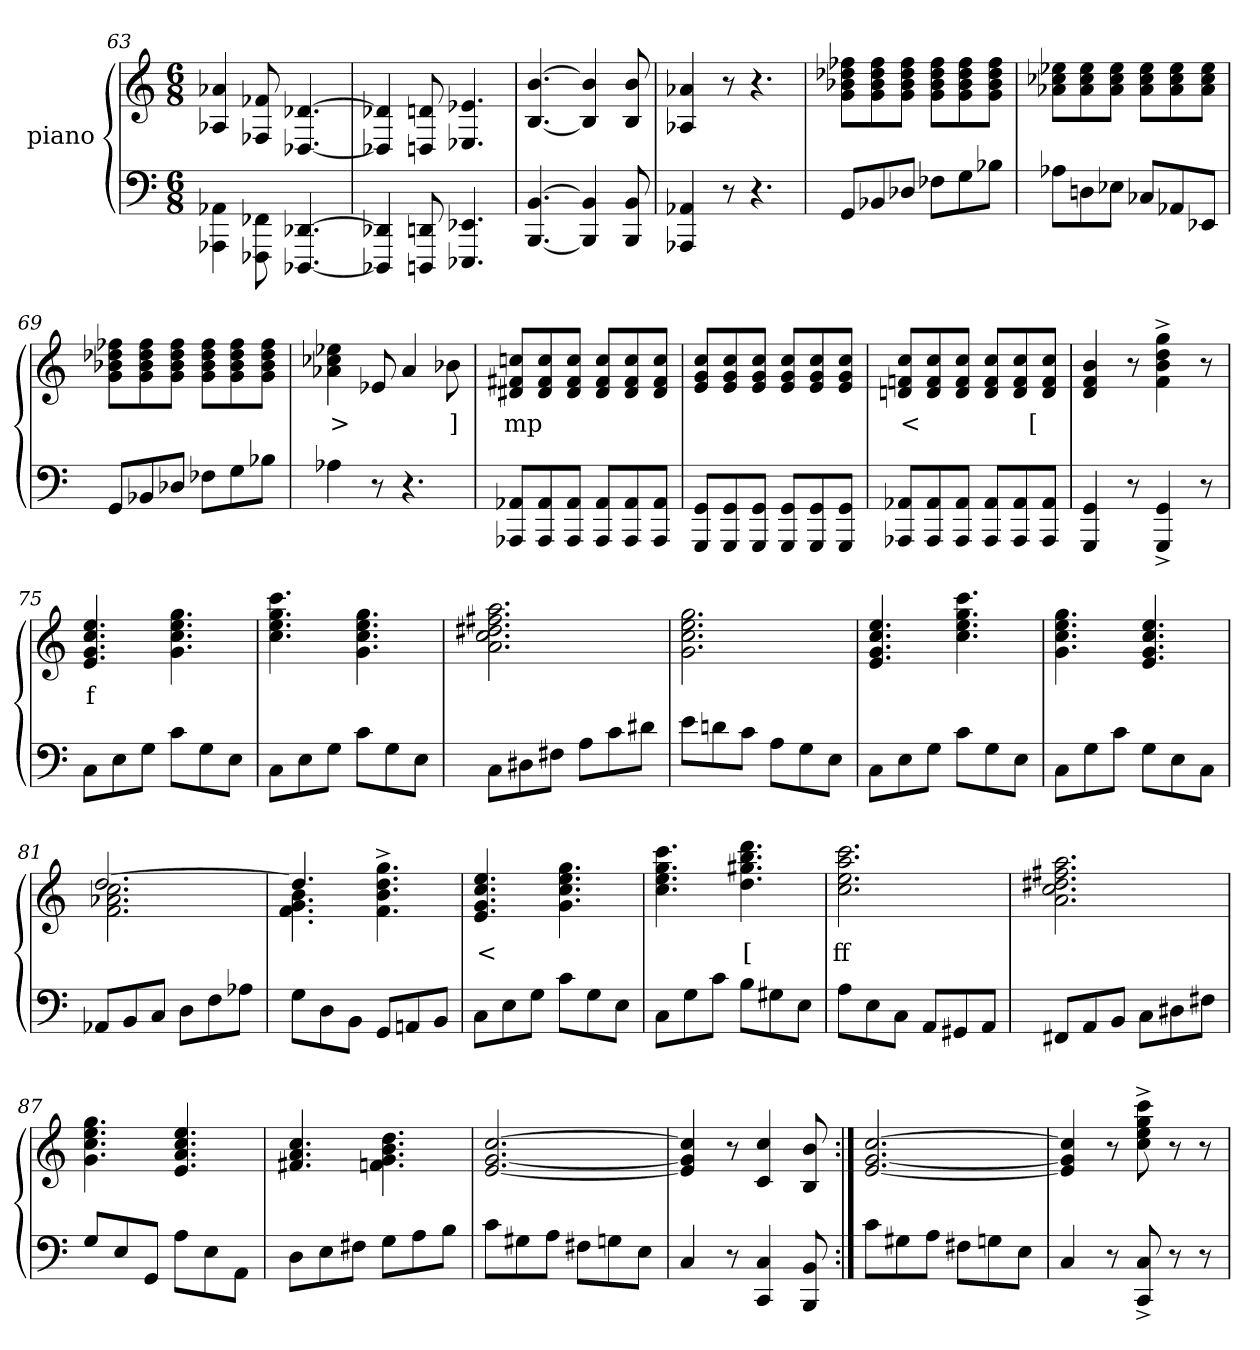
**kern	**kern	**text
*part2	*part1	*part1
*staff2	*staff1	*staff1
*	*I"piano	*
*clefF4	*clefG2	*
*k[]	*k[]	*
*M6/8	*M6/8	*
=63	=63	=63
4AA-X\ 4AAA-X	4a-X 4A-X	.
8FF-X\ 8FFF-X	8f-X 8F-X	.
[4.DD-X [4.DDD-X	[4.d-X [4.D-X	.
=64	=64	=64
4DD-X] 4DDD-X]	4d-X] 4D-X]	.
8DDn 8DDDn	8dn 8Dn	.
4.EE-X 4.EEE-X	4.e-X 4.E-X	.
=65	=65	=65
[4.BB [4.BBB	[4.b [4.B	.
4BB] 4BBB]	4b] 4B]	.
8BB 8BBB	8b 8B	.
=66	=66	=66
4AA-X 4AAA-X	4a-X 4A-X	.
8r	8r	.
4.r	4.r	.
=67	=67	=67
8GGL	8ff-X 8dd-X 8b-X 8gL	.
8BB-X	8ff- 8dd- 8b- 8g	.
8D-XJ	8ff- 8dd- 8b- 8gJ	.
8F-XL	8ff- 8dd- 8b- 8gL	.
8G	8ff- 8dd- 8b- 8g	.
8B-J	8ff- 8dd- 8b- 8gJ	.
=68	=68	=68
8A-XL	8ee-X 8cc-X 8a-XL	.
8Dn	8ee- 8cc- 8a-	.
8E-XJ	8ee- 8cc- 8a-J	.
8C-XL	8ee- 8cc- 8a-L	.
8AA-	8ee- 8cc- 8a-	.
8EE-J	8ee- 8cc- 8a-J	.
=69	=69	=69
8GGL	8ff-X 8dd-X 8b-X 8gL	.
8BB-X	8ff- 8dd- 8b- 8g	.
8D-XJ	8ff- 8dd- 8b- 8gJ	.
8F-XL	8ff- 8dd- 8b- 8gL	.
8G	8ff- 8dd- 8b- 8g	.
8B-J	8ff- 8dd- 8b- 8gJ	.
=70	=70	=70
4A-X	4ee-X 4cc-X 4a-X	>
8r	8e-	.
4.r	4a-	.
.	8b-X	]
=71	=71	=71
8AA-X 8AAA-XL	8ccn 8f#X 8d#XL	mp
8AA- 8AAA-	8cc 8f# 8d#	.
8AA- 8AAA-J	8cc 8f# 8d#J	.
8AA- 8AAA-L	8cc 8f# 8d#L	.
8AA- 8AAA-	8cc 8f# 8d#	.
8AA- 8AAA-J	8cc 8f# 8d#J	.
=72	=72	=72
8GG 8GGGL	8cc 8g 8eL	.
8GG 8GGG	8cc 8g 8e	.
8GG 8GGGJ	8cc 8g 8eJ	.
8GG 8GGGL	8cc 8g 8eL	.
8GG 8GGG	8cc 8g 8e	.
8GG 8GGGJ	8cc 8g 8eJ	.
=73	=73	=73
8AA-X 8AAA-XL	8cc 8fn 8dnL	<
8AA- 8AAA-	8cc 8f 8d	.
8AA- 8AAA-J	8cc 8f 8dJ	.
8AA- 8AAA-L	8cc 8f 8dL	.
8AA- 8AAA-	8cc 8f 8d	.
8AA- 8AAA-J	8cc 8f 8dJ	[
=74	=74	=74
4GG 4GGG	4b 4f 4d	.
8r	8r	.
4GG^> 4GGG^>	4gg^> 4dd^> 4b^> 4f^>	.
8r	8r	.
=75	=75	=75
8CL	4.ee 4.cc 4.g 4.e	f
8E	.	.
8GJ	.	.
8cL	4.gg 4.ee 4.cc 4.g	.
8G	.	.
8EJ	.	.
=76	=76	=76
8CL	4.ccc 4.gg 4.ee 4.cc	.
8E	.	.
8GJ	.	.
8cL	4.gg 4.ee 4.cc 4.g	.
8G	.	.
8EJ	.	.
=77	=77	=77
8CL	2.aa 2.ff#X 2.dd#X 2.cc 2.a	.
8D#X	.	.
8F#XJ	.	.
8AL	.	.
8c	.	.
8d#J	.	.
=78	=78	=78
8eL	2.gg 2.ee 2.cc 2.g	.
8dn	.	.
8cJ	.	.
8AL	.	.
8G	.	.
8EJ	.	.
=79	=79	=79
8CL	4.ee 4.cc 4.g 4.e	.
8E	.	.
8GJ	.	.
8cL	4.ccc 4.gg 4.ee 4.cc	.
8G	.	.
8EJ	.	.
=80	=80	=80
8CL	4.gg 4.ee 4.cc 4.g	.
8G	.	.
8cJ	.	.
8GL	4.ee 4.cc 4.g 4.e	.
8E	.	.
8CJ	.	.
=81	=81	=81
*	*^	*
8AA-XL	[2.dd	2.cc 2.a-X 2.f	.
8BB	.	.	.
8CJ	.	.	.
8DL	.	.	.
8F	.	.	.
8A-J	.	.	.
=82	=82	=82	=82
8GL	4.dd]	4.b 4.g 4.f	.
8D	.	.	.
8BBJ	.	.	.
8GGL	4.ryy	4.gg^> 4.dd^> 4.b^> 4.f^>	.
8AAn	.	.	.
8BBJ	.	.	.
*	*v	*v	*
=83	=83	=83
8CL	4.ee 4.cc 4.g 4.e	<
8E	.	.
8GJ	.	.
8cL	4.gg 4.ee 4.cc 4.g	.
8G	.	.
8EJ	.	.
=84	=84	=84
8CL	4.ccc 4.gg 4.ee 4.cc	.
8G	.	.
8cJ	.	.
8BL	4.ddd 4.bb 4.gg#X 4.dd	[
8G#X	.	.
8EJ	.	.
=85	=85	=85
8AL	2.ccc 2.aa 2.ee 2.cc	ff
8E	.	.
8CJ	.	.
8AAL	.	.
8GG#X	.	.
8AAJ	.	.
=86	=86	=86
8FF#XL	2.aa 2.ff#X 2.dd#X 2.cc 2.a	.
8AA	.	.
8BBJ	.	.
8CL	.	.
8D#X	.	.
8F#J	.	.
=87	=87	=87
8GL	4.gg 4.ee 4.cc 4.g	.
8E	.	.
8GGJ	.	.
8AL	4.ee 4.cc 4.a 4.e	.
8E	.	.
8AAJ	.	.
=88	=88	=88
8DL	4.cc 4.a 4.f#X	.
8E	.	.
8F#XJ	.	.
8GL	4.dd\ 4.b 4.g 4.fn	.
8A	.	.
8BJ	.	.
=89	=89	=89
8cL	[2.cc [2.g [2.e	.
8G#X	.	.
8AJ	.	.
8F#XL	.	.
8Gn	.	.
8EJ	.	.
=90	=90	=90
4C	4cc] 4g] 4e]	.
8r	8r	.
4C 4CC	4cc 4c	.
8BB 8BBB	8b 8B	.
=91:|!	=91:|!	=91:|!
8cL	[2.cc [2.g [2.e	.
8G#X	.	.
8AJ	.	.
8F#XL	.	.
8Gn	.	.
8EJ	.	.
=92	=92	=92
4C	4cc] 4g] 4e]	.
8r	8r	.
8C^> 8CC^>	8ccc^> 8gg^> 8ee^> 8cc^>	.
8r	8r	.
8r	8r	.
=	=	=
*-	*-	*-
